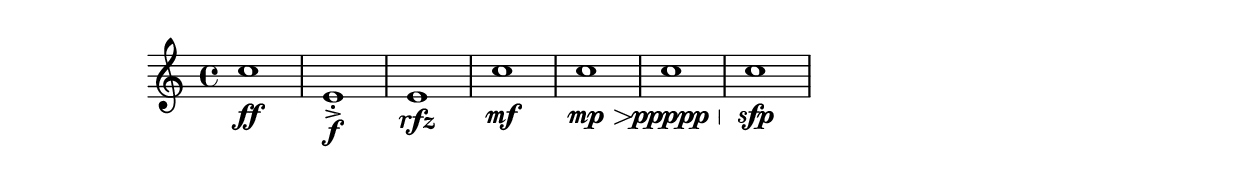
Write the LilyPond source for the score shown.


\version "1.9.1"

\header {texidoc = "Dynamic letters are kerned, and their weight
matches that of the hairpin signs.  The dynamic scripts should be
horizontally centered on the note head.  Scripts that should appear
closer to the note head (staccato, accent) are reckoned with.
"  }

\score {
    
\notes\relative c'' { c1\ff
		      e,-.-> \f
		      e \rfz		      
		      c' \mf
		      c \mp \> 
		      c\!\ppppp \< 
		      c\sfp\!
		      
}
}

